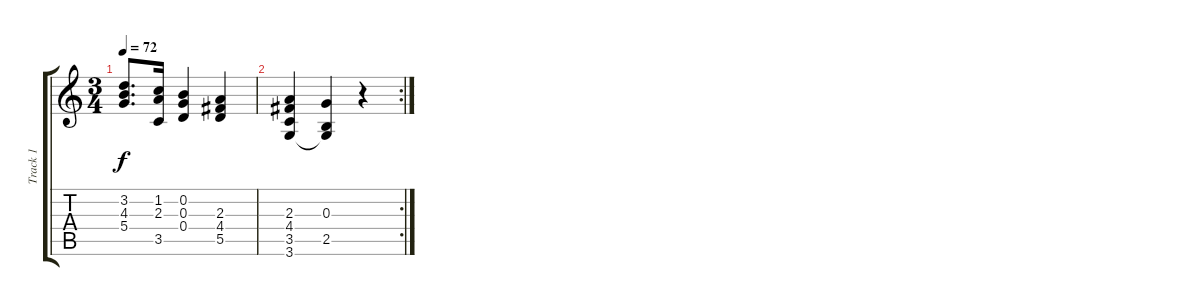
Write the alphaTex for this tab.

\track ("Track 1" "Track 1") {instrument acousticguitarsteel}
\staff {score tabs}
\tuning (E4 B3 G3 D3 A2 E2) {hide}
\ts (3 4)
\tempo 72
\clef g2
\ks c
(3.2 4.3 5.4).8{d dy f} (1.2 2.3 3.5).16 (0.2 0.3 0.4).4 (2.3 4.4 5.5).4 |
\rc 2
(2.3 4.4 3.5 3.6).4 (0.3 2.5 3.6{t}).4 r.4
